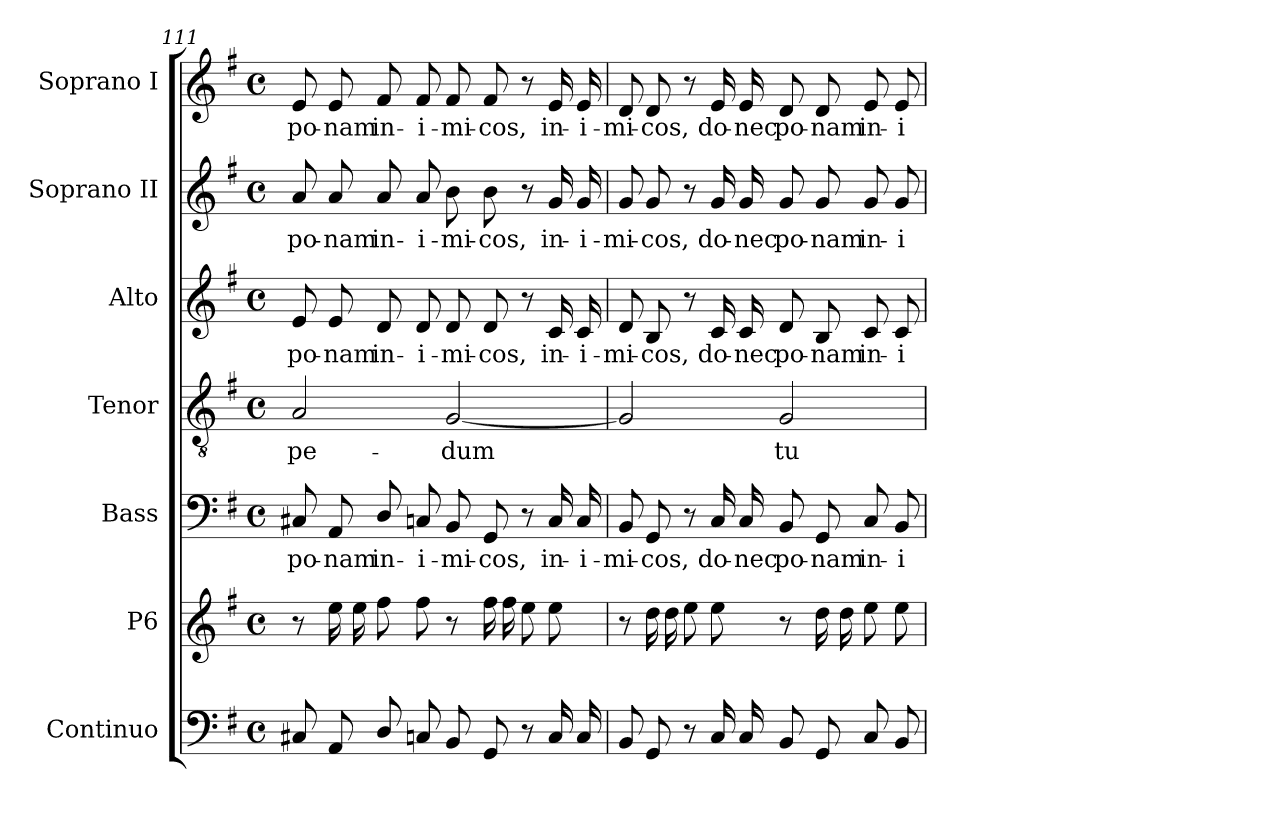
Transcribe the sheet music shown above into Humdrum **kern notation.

**kern	**kern	**kern	**text	**kern	**text	**kern	**text	**kern	**text	**kern	**text
*part7	*part6	*part5	*part5	*part4	*part4	*part3	*part3	*part2	*part2	*part1	*part1
*staff7	*staff6	*staff5	*staff5	*staff4	*staff4	*staff3	*staff3	*staff2	*staff2	*staff1	*staff1
*I"Continuo	*I"P6	*I"Bass	*	*I"Tenor	*	*I"Alto	*	*I"Soprano II	*	*I"Soprano I	*
*	*	*I'B.	*	*I'T.	*	*I'A.	*	*I'S.	*	*I'S.	*
*clefF4	*clefG2	*clefF4	*	*clefGv2	*	*clefG2	*	*clefG2	*	*clefG2	*
*	*	*	*	*ITrd7c12	*	*	*	*	*	*	*
*k[f#]	*k[f#]	*k[f#]	*	*k[f#]	*	*k[f#]	*	*k[f#]	*	*k[f#]	*
*G:	*G:	*G:	*	*G:	*	*G:	*	*G:	*	*G:	*
*M4/4	*M4/4	*M4/4	*	*M4/4	*	*M4/4	*	*M4/4	*	*M4/4	*
*met(c)	*met(c)	*met(c)	*	*met(c)	*	*met(c)	*	*met(c)	*	*met(c)	*
=111	=111	=111	=111	=111	=111	=111	=111	=111	=111	=111	=111
!	!	!	!LO:LY:b:color=#000000	!	!	!	!	!	!	!	!
!	!	!	!	!	!LO:LY:b:color=#000000	!	!	!	!	!	!
!	!	!	!	!	!	!	!LO:LY:b:color=#000000	!	!	!	!
!	!	!	!	!	!	!	!	!	!LO:LY:b:color=#000000	!	!
!	!	!	!	!	!	!	!	!	!	!	!LO:LY:b:color=#000000
8C#Xi/	8r	8C#Xi/	po-	2AAi/	pe-	8ei/	po-	8ai/	po-	8ei/	po-
!	!	!	!LO:LY:b:color=#000000	!	!	!	!	!	!	!	!
!	!	!	!	!	!	!	!LO:LY:b:color=#000000	!	!	!	!
!	!	!	!	!	!	!	!	!	!LO:LY:b:color=#000000	!	!
!	!	!	!	!	!	!	!	!	!	!	!LO:LY:b:color=#000000
8AAi/	16eei\	8AAi/	-nam	.	.	8ei/	-nam	8ai/	-nam	8ei/	-nam
.	16eei\	.	.	.	.	.	.	.	.	.	.
!	!	!	!LO:LY:b:color=#000000	!	!	!	!	!	!	!	!
!	!	!	!	!	!	!	!LO:LY:b:color=#000000	!	!	!	!
!	!	!	!	!	!	!	!	!	!LO:LY:b:color=#000000	!	!
!	!	!	!	!	!	!	!	!	!	!	!LO:LY:b:color=#000000
8Di/	8ff#i\	8Di/	in-	.	.	8di/	in-	8ai/	in-	8f#i/	in-
!	!	!	!LO:LY:b:color=#000000	!	!	!	!	!	!	!	!
!	!	!	!	!	!	!	!LO:LY:b:color=#000000	!	!	!	!
!	!	!	!	!	!	!	!	!	!LO:LY:b:color=#000000	!	!
!	!	!	!	!	!	!	!	!	!	!	!LO:LY:b:color=#000000
8Cni/	8ff#i\	8Cni/	-i-	.	.	8di/	-i-	8ai/	-i-	8f#i/	-i-
!	!	!	!LO:LY:b:color=#000000	!	!	!	!	!	!	!	!
!	!	!	!	!	!LO:LY:b:color=#000000	!	!	!	!	!	!
!	!	!	!	!	!	!	!LO:LY:b:color=#000000	!	!	!	!
!	!	!	!	!	!	!	!	!	!LO:LY:b:color=#000000	!	!
!	!	!	!	!	!	!	!	!	!	!	!LO:LY:b:color=#000000
8BBi/	8r	8BBi/	-mi-	[<2GGi/	-dum	8di/	-mi-	8bi\	-mi-	8f#i/	-mi-
!	!	!	!LO:LY:b:color=#000000	!	!	!	!	!	!	!	!
!	!	!	!	!	!	!	!LO:LY:b:color=#000000	!	!	!	!
!	!	!	!	!	!	!	!	!	!LO:LY:b:color=#000000	!	!
!	!	!	!	!	!	!	!	!	!	!	!LO:LY:b:color=#000000
8GGi/	16ff#i\	8GGi/	-cos,	.	.	8di/	-cos,	8bi\	-cos,	8f#i/	-cos,
.	16ff#i\	.	.	.	.	.	.	.	.	.	.
8r	8eei\	8r	.	.	.	8r	.	8r	.	8r	.
!	!	!	!LO:LY:b:color=#000000	!	!	!	!	!	!	!	!
!	!	!	!	!	!	!	!LO:LY:b:color=#000000	!	!	!	!
!	!	!	!	!	!	!	!	!	!LO:LY:b:color=#000000	!	!
!	!	!	!	!	!	!	!	!	!	!	!LO:LY:b:color=#000000
16Ci/	8eei\	16Ci/	in-	.	.	16ci/	in-	16gi/	in-	16ei/	in-
!	!	!	!LO:LY:b:color=#000000	!	!	!	!	!	!	!	!
!	!	!	!	!	!	!	!LO:LY:b:color=#000000	!	!	!	!
!	!	!	!	!	!	!	!	!	!LO:LY:b:color=#000000	!	!
!	!	!	!	!	!	!	!	!	!	!	!LO:LY:b:color=#000000
16Ci/	.	16Ci/	-i-	.	.	16ci/	-i-	16gi/	-i-	16ei/	-i-
=112	=112	=112	=112	=112	=112	=112	=112	=112	=112	=112	=112
!	!	!	!LO:LY:b:color=#000000	!	!	!	!	!	!	!	!
!	!	!	!	!	!	!	!LO:LY:b:color=#000000	!	!	!	!
!	!	!	!	!	!	!	!	!	!LO:LY:b:color=#000000	!	!
!	!	!	!	!	!	!	!	!	!	!	!LO:LY:b:color=#000000
8BBi/	8r	8BBi/	-mi-	2GGi/]	.	8di/	-mi-	8gi/	-mi-	8di/	-mi-
!	!	!	!LO:LY:b:color=#000000	!	!	!	!	!	!	!	!
!	!	!	!	!	!	!	!LO:LY:b:color=#000000	!	!	!	!
!	!	!	!	!	!	!	!	!	!LO:LY:b:color=#000000	!	!
!	!	!	!	!	!	!	!	!	!	!	!LO:LY:b:color=#000000
8GGi/	16ddi\	8GGi/	-cos,	.	.	8Bi/	-cos,	8gi/	-cos,	8di/	-cos,
.	16ddi\	.	.	.	.	.	.	.	.	.	.
8r	8eei\	8r	.	.	.	8r	.	8r	.	8r	.
!	!	!	!LO:LY:b:color=#000000	!	!	!	!	!	!	!	!
!	!	!	!	!	!	!	!LO:LY:b:color=#000000	!	!	!	!
!	!	!	!	!	!	!	!	!	!LO:LY:b:color=#000000	!	!
!	!	!	!	!	!	!	!	!	!	!	!LO:LY:b:color=#000000
16Ci/	8eei\	16Ci/	do-	.	.	16ci/	do-	16gi/	do-	16ei/	do-
!	!	!	!LO:LY:b:color=#000000	!	!	!	!	!	!	!	!
!	!	!	!	!	!	!	!LO:LY:b:color=#000000	!	!	!	!
!	!	!	!	!	!	!	!	!	!LO:LY:b:color=#000000	!	!
!	!	!	!	!	!	!	!	!	!	!	!LO:LY:b:color=#000000
16Ci/	.	16Ci/	-nec	.	.	16ci/	-nec	16gi/	-nec	16ei/	-nec
!	!	!	!LO:LY:b:color=#000000	!	!	!	!	!	!	!	!
!	!	!	!	!	!LO:LY:b:color=#000000	!	!	!	!	!	!
!	!	!	!	!	!	!	!LO:LY:b:color=#000000	!	!	!	!
!	!	!	!	!	!	!	!	!	!LO:LY:b:color=#000000	!	!
!	!	!	!	!	!	!	!	!	!	!	!LO:LY:b:color=#000000
8BBi/	8r	8BBi/	po-	2GGi/	tu-	8di/	po-	8gi/	po-	8di/	po-
!	!	!	!LO:LY:b:color=#000000	!	!	!	!	!	!	!	!
!	!	!	!	!	!	!	!LO:LY:b:color=#000000	!	!	!	!
!	!	!	!	!	!	!	!	!	!LO:LY:b:color=#000000	!	!
!	!	!	!	!	!	!	!	!	!	!	!LO:LY:b:color=#000000
8GGi/	16ddi\	8GGi/	-nam	.	.	8Bi/	-nam	8gi/	-nam	8di/	-nam
.	16ddi\	.	.	.	.	.	.	.	.	.	.
!	!	!	!LO:LY:b:color=#000000	!	!	!	!	!	!	!	!
!	!	!	!	!	!	!	!LO:LY:b:color=#000000	!	!	!	!
!	!	!	!	!	!	!	!	!	!LO:LY:b:color=#000000	!	!
!	!	!	!	!	!	!	!	!	!	!	!LO:LY:b:color=#000000
8Ci/	8eei\	8Ci/	in-	.	.	8ci/	in-	8gi/	in-	8ei/	in-
!	!	!	!LO:LY:b:color=#000000	!	!	!	!	!	!	!	!
!	!	!	!	!	!	!	!LO:LY:b:color=#000000	!	!	!	!
!	!	!	!	!	!	!	!	!	!LO:LY:b:color=#000000	!	!
!	!	!	!	!	!	!	!	!	!	!	!LO:LY:b:color=#000000
8BBi/	8eei\	8BBi/	-i-	.	.	8ci/	-i-	8gi/	-i-	8ei/	-i-
=	=	=	=	=	=	=	=	=	=	=	=
*-	*-	*-	*-	*-	*-	*-	*-	*-	*-	*-	*-
